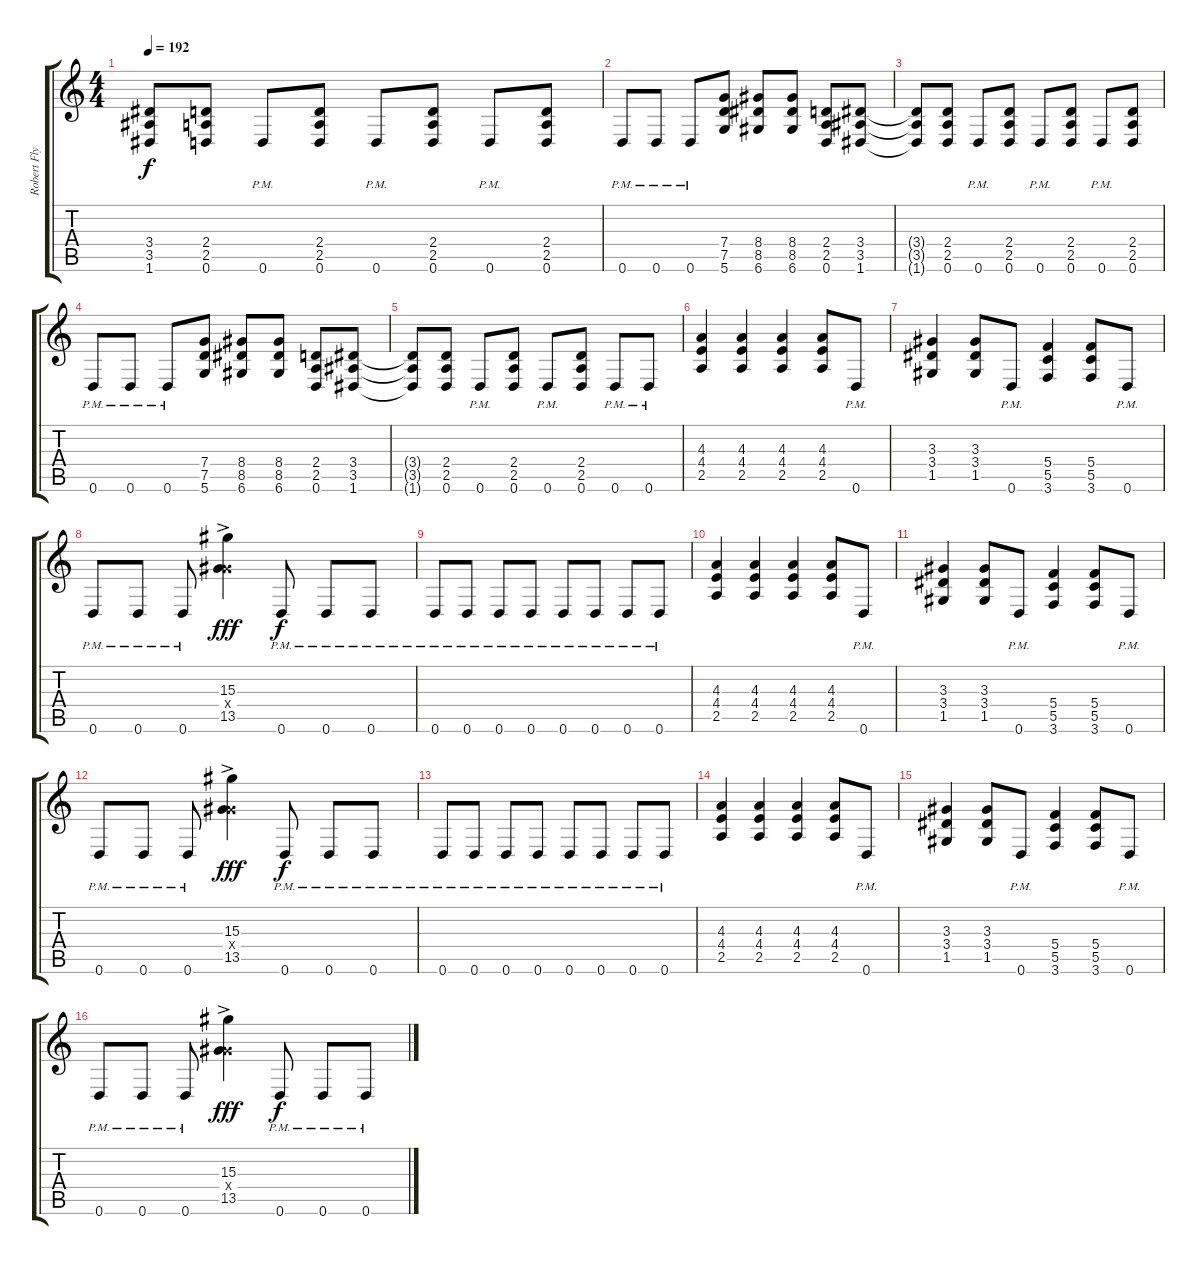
\track ("Robert Flynn" "Robert Fly") {instrument distortionguitar}
\staff {score tabs}
\tuning (D4 A3 F3 C3 G2 D2) {hide}
\ts (4 4)
\tempo 192
\clef g2
\ks c
(3.4{t} 3.5{t} 1.6{t}).8{dy f} (2.4 2.5 0.6).8 0.6{pm}.8 (2.4 2.5 0.6).8 0.6{pm}.8 (2.4 2.5 0.6).8 0.6{pm}.8 (2.4 2.5 0.6).8 |
0.6{pm}.8 0.6{pm}.8 0.6{pm}.8 (7.4 7.5 5.6).8 (8.4 8.5 6.6).8 (8.4 8.5 6.6).8 (2.4 2.5 0.6).8 (3.4 3.5 1.6).8 |
(3.4{t} 3.5{t} 1.6{t}).8 (2.4 2.5 0.6).8 0.6{pm}.8 (2.4 2.5 0.6).8 0.6{pm}.8 (2.4 2.5 0.6).8 0.6{pm}.8 (2.4 2.5 0.6).8 |
0.6{pm}.8 0.6{pm}.8 0.6{pm}.8 (7.4 7.5 5.6).8 (8.4 8.5 6.6).8 (8.4 8.5 6.6).8 (2.4 2.5 0.6).8 (3.4 3.5 1.6).8 |
(3.4{t} 3.5{t} 1.6{t}).8 (2.4 2.5 0.6).8 0.6{pm}.8 (2.4 2.5 0.6).8 0.6{pm}.8 (2.4 2.5 0.6).8 0.6{pm}.8 0.6{pm}.8 |
(4.3 4.4 2.5).4 (4.3 4.4 2.5).4 (4.3 4.4 2.5).4 (4.3 4.4 2.5).8 0.6{pm}.8 |
(3.3 3.4 1.5).4 (3.3 3.4 1.5).8 0.6{pm}.8 (5.4 5.5 3.6).4 (5.4 5.5 3.6).8 0.6{pm}.8 |
0.6{pm}.8 0.6{pm}.8 0.6{pm}.8 (15.3 8.4{x} 13.5{ac}).4{dy fff} 0.6{pm}.8{dy f} 0.6{pm}.8 0.6{pm}.8 |
0.6{pm}.8 0.6{pm}.8 0.6{pm}.8 0.6{pm}.8 0.6{pm}.8 0.6{pm}.8 0.6{pm}.8 0.6{pm}.8 |
(4.3 4.4 2.5).4 (4.3 4.4 2.5).4 (4.3 4.4 2.5).4 (4.3 4.4 2.5).8 0.6{pm}.8 |
(3.3 3.4 1.5).4 (3.3 3.4 1.5).8 0.6{pm}.8 (5.4 5.5 3.6).4 (5.4 5.5 3.6).8 0.6{pm}.8 |
0.6{pm}.8 0.6{pm}.8 0.6{pm}.8 (15.3 8.4{x} 13.5{ac}).4{dy fff} 0.6{pm}.8{dy f} 0.6{pm}.8 0.6{pm}.8 |
0.6{pm}.8 0.6{pm}.8 0.6{pm}.8 0.6{pm}.8 0.6{pm}.8 0.6{pm}.8 0.6{pm}.8 0.6{pm}.8 |
(4.3 4.4 2.5).4 (4.3 4.4 2.5).4 (4.3 4.4 2.5).4 (4.3 4.4 2.5).8 0.6{pm}.8 |
(3.3 3.4 1.5).4 (3.3 3.4 1.5).8 0.6{pm}.8 (5.4 5.5 3.6).4 (5.4 5.5 3.6).8 0.6{pm}.8 |
0.6{pm}.8 0.6{pm}.8 0.6{pm}.8 (15.3 8.4{x} 13.5{ac}).4{dy fff} 0.6{pm}.8{dy f} 0.6{pm}.8 0.6{pm}.8
